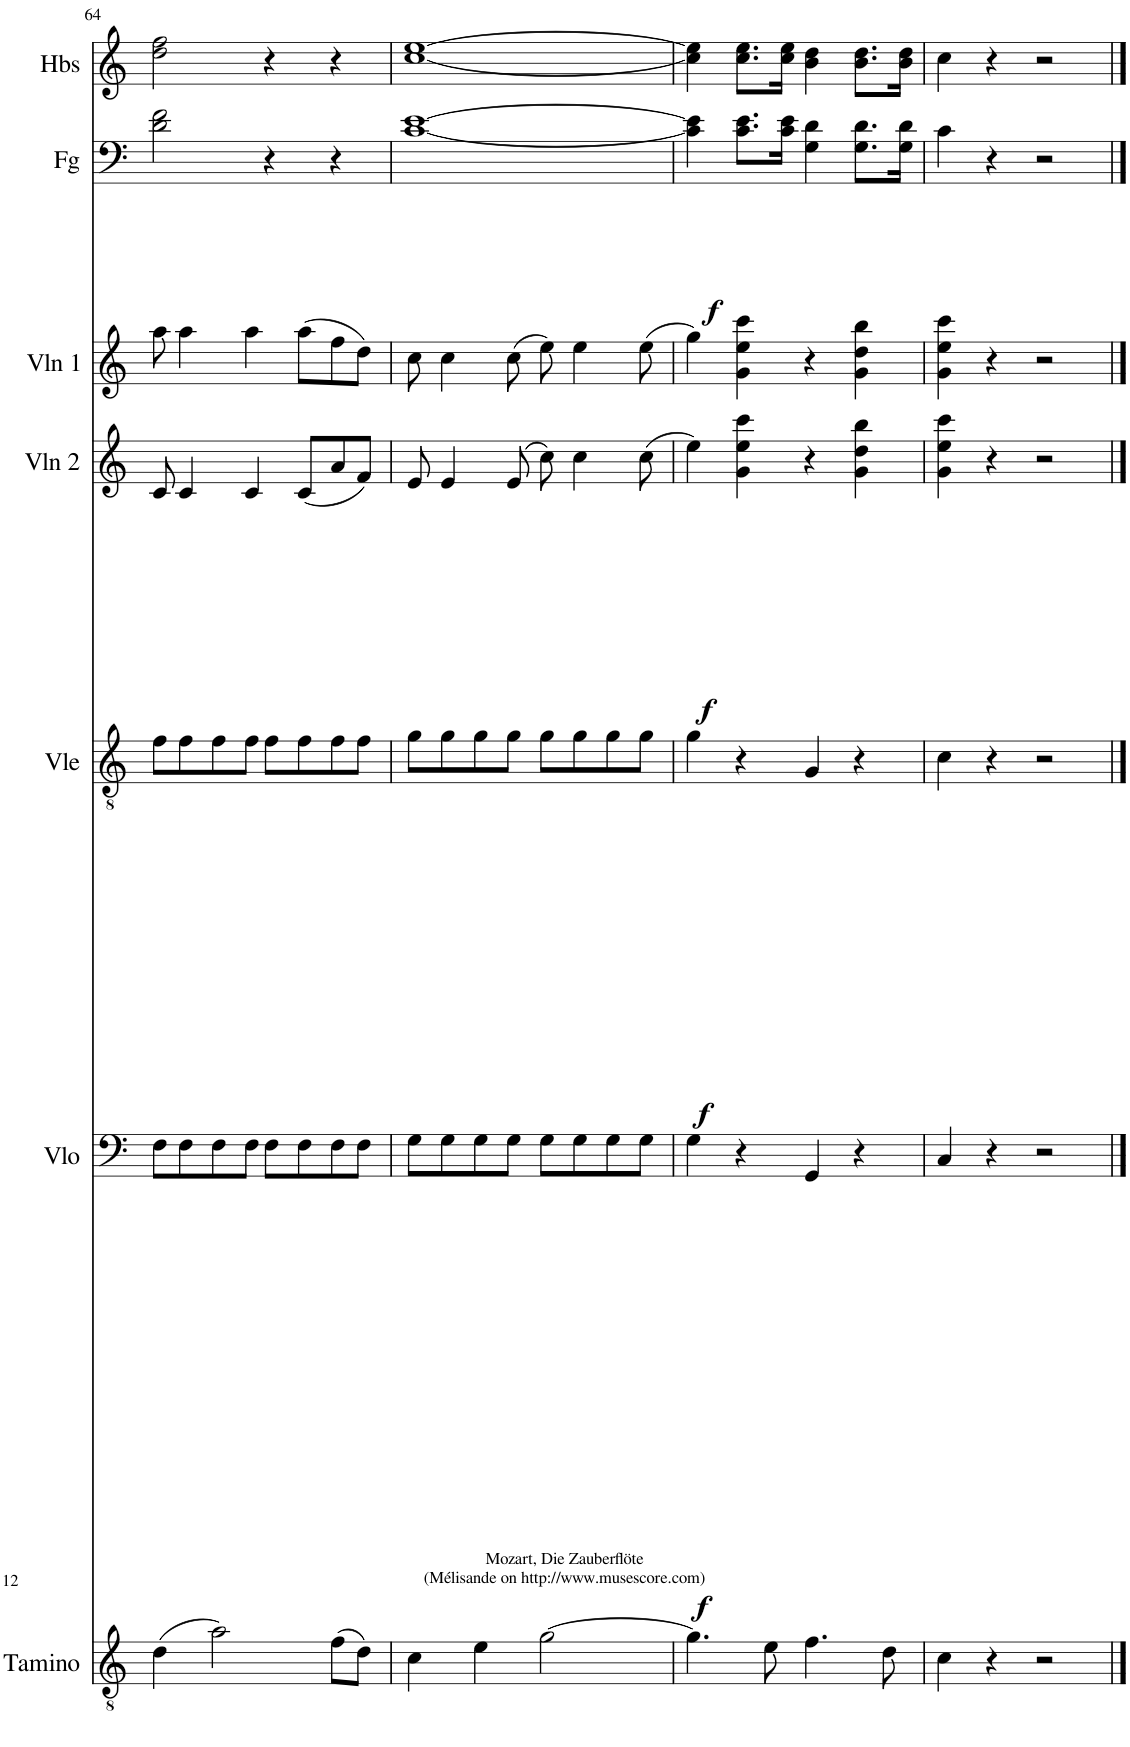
**kern	**text	**dynam	**kern	**dynam	**kern	**dynam	**kern	**dynam	**kern	**kern	**dynam	**kern
*part7	*part7	*part7	*part6	*part6	*part5	*part5	*part4	*part4	*part3	*part2	*part2	*part1
*staff7	*staff7	*staff7	*staff6	*staff6	*staff5	*staff5	*staff4	*staff4	*staff3	*staff2	*staff2	*staff1
*I"Tamino	*	*	*I"Vcello	*	*I"Viole	*	*I"Violon 2	*	*I"Violon 1	*I"Fagotti	*	*I"Hautbois
*I'Tamino	*	*	*I'Vlo	*	*I'Vle	*	*I'Vln 2	*	*I'Vln 1	*I'Fg	*	*I'Hbs
!!LO:PB:g=z
*clefGv2	*	*	*clefF4	*	*clefGv2	*	*clefG2	*	*clefG2	*clefF4	*	*clefG2
*k[]	*	*	*k[]	*	*k[]	*	*k[]	*	*k[]	*k[]	*	*k[]
*M2/2	*	*	*M2/2	*	*M2/2	*	*M2/2	*	*M2/2	*M2/2	*	*M2/2
=64	=64	=64	=64	=64	=64	=64	=64	=64	=64	=64	=64	=64
!	!LO:LY:b	!	!	!	!	!	!	!	!	!	!	!
(4d\	mich	.	8F\L	.	8f\L	.	8c/	.	8aa\	2d\ 2f\	.	2dd\ 2ff\
.	.	.	8F\	.	8f\	.	4c/	.	4aa\	.	.	.
2a\)	.	.	8F\	.	8f\	.	.	.	.	.	.	.
.	.	.	8F\J	.	8f\J	.	4c/	.	4aa\	.	.	.
.	.	.	8F\L	.	8f\L	.	.	.	.	4r	.	4r
.	.	.	8F\	.	8f\	.	(8c/L	.	(8aa\L	.	.	.
!	!LO:LY:b	!	!	!	!	!	!	!	!	!	!	!
(8f\L	der	.	8F\	.	8f\	.	8a/	.	8ff\	4r	.	4r
8d\J)	.	.	8F\J	.	8f\J	.	8f/J)	.	8dd\J)	.	.	.
=65	=65	=65	=65	=65	=65	=65	=65	=65	=65	=65	=65	=65
!	!LO:LY:b	!	!	!	!	!	!	!	!	!	!	!
4c\	Ton,	.	8G\L	.	8g\L	.	8e/	.	8cc\	[1c [1e	.	[1cc [1ee
.	.	.	8G\	.	8g\	.	4e/	.	4cc\	.	.	.
!	!LO:LY:b	!	!	!	!	!	!	!	!	!	!	!
4e\	der	.	8G\	.	8g\	.	.	.	.	.	.	.
.	.	.	8G\J	.	8g\J	.	(8e/	.	(8cc\	.	.	.
!	!LO:LY:b	!	!	!	!	!	!	!	!	!	!	!
[2g\	Ton,	.	8G\L	.	8g\L	.	8cc\)	.	8ee\)	.	.	.
.	.	.	8G\	.	8g\	.	4cc\	.	4ee\	.	.	.
.	.	.	8G\	.	8g\	.	.	.	.	.	.	.
.	.	.	8G\J	.	8g\J	.	(8cc\	.	(8ee\	.	.	.
=66	=66	=66	=66	=66	=66	=66	=66	=66	=66	=66	=66	=66
!	!	!LO:DY:b	!	!LO:DY:b	!	!LO:DY:b	!	!LO:DY:b	!	!	!LO:DY:b	!
4.g\]	.	f	4G\	f	4g\	f	4ee\)	f	4gg\)	4c\] 4e\]	f	4cc\] 4ee\]
.	.	.	4r	.	4r	.	4g\ 4ee\ 4ccc\	.	4g\ 4ee\ 4ccc\	8.c\ 8.e\L	.	8.cc\ 8.ee\L
!	!LO:LY:b	!	!	!	!	!	!	!	!	!	!	!
8e\	der	.	.	.	.	.	.	.	.	.	.	.
.	.	.	.	.	.	.	.	.	.	16c\ 16e\Jk	.	16cc\ 16ee\Jk
!	!LO:LY:b	!	!	!	!	!	!	!	!	!	!	!
4.f\	Ton	.	4GG/	.	4G/	.	4r	.	4r	4G\ 4d\	.	4b\ 4dd\
.	.	.	4r	.	4r	.	4g\ 4dd\ 4bb\	.	4g\ 4dd\ 4bb\	8.G\ 8.d\L	.	8.b\ 8.dd\L
!	!LO:LY:b	!	!	!	!	!	!	!	!	!	!	!
8d\	zu	.	.	.	.	.	.	.	.	.	.	.
.	.	.	.	.	.	.	.	.	.	16G\ 16d\Jk	.	16b\ 16dd\Jk
=67	=67	=67	=67	=67	=67	=67	=67	=67	=67	=67	=67	=67
!	!LO:LY:b	!	!	!	!	!	!	!	!	!	!	!
4c\	ihr.	.	4C/	.	4c\	.	4g\ 4ee\ 4ccc\	.	4g\ 4ee\ 4ccc\	4c\	.	4cc\
4r	.	.	4r	.	4r	.	4r	.	4r	4r	.	4r
2r	.	.	2r	.	2r	.	2r	.	2r	2r	.	2r
==	==	==	==	==	==	==	==	==	==	==	==	==
*-	*-	*-	*-	*-	*-	*-	*-	*-	*-	*-	*-	*-
